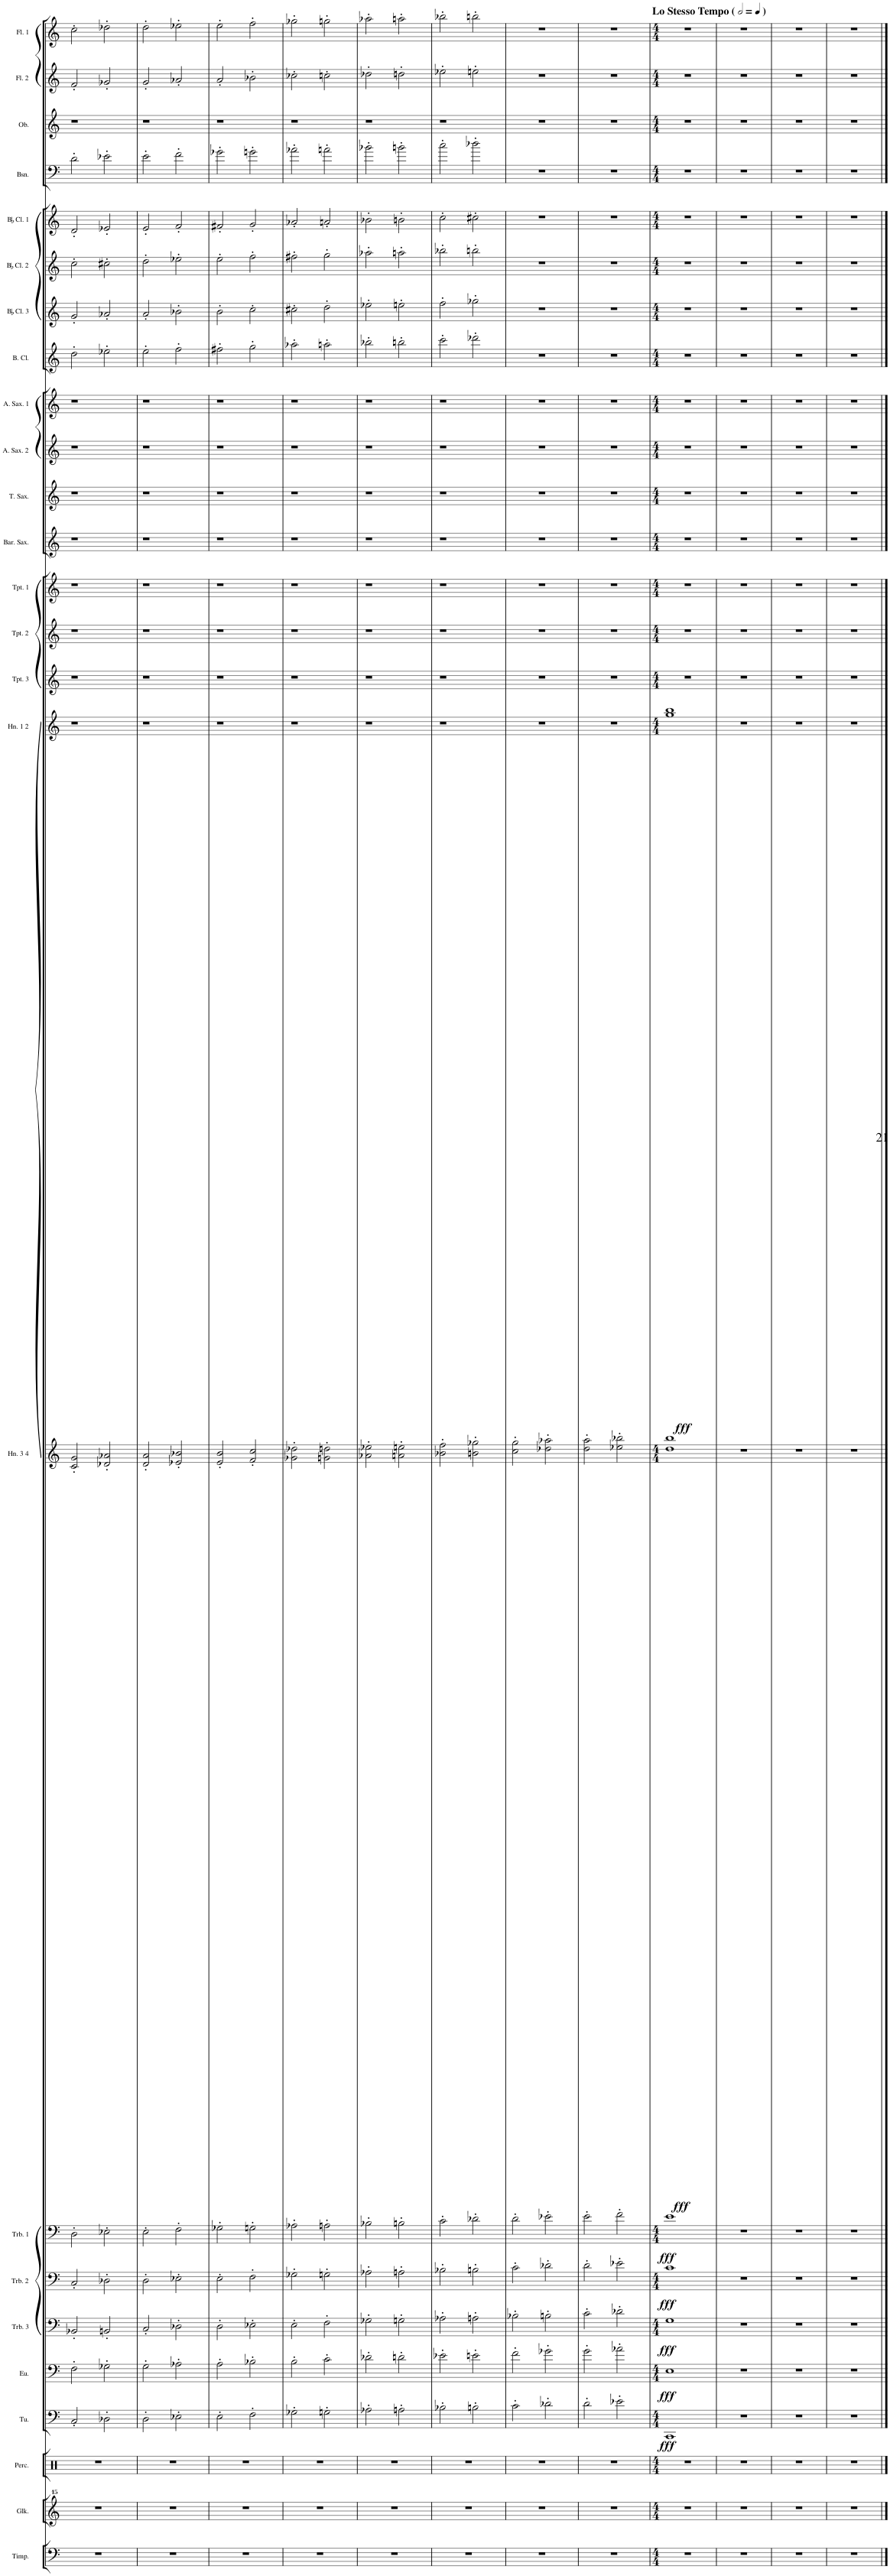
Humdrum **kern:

**kern	**kern	**kern	**kern	**dynam	**kern	**dynam	**kern	**dynam	**kern	**dynam	**kern	**dynam	**kern	**dynam	**kern	**dynam	**kern	**kern	**kern	**kern	**kern	**kern	**kern	**kern	**kern	**kern	**kern	**kern	**kern	**kern	**kern
*part25	*part24	*part23	*part22	*part22	*part21	*part21	*part20	*part20	*part19	*part19	*part18	*part18	*part17	*part17	*part16	*part16	*part15	*part14	*part13	*part12	*part11	*part10	*part9	*part8	*part7	*part6	*part5	*part4	*part3	*part2	*part1
*staff25	*staff24	*staff23	*staff22	*staff22	*staff21	*staff21	*staff20	*staff20	*staff19	*staff19	*staff18	*staff18	*staff17	*staff17	*staff16	*staff16	*staff15	*staff14	*staff13	*staff12	*staff11	*staff10	*staff9	*staff8	*staff7	*staff6	*staff5	*staff4	*staff3	*staff2	*staff1
*I"Timpani	*I"Glockenspiel	*I"Percussion	*I"Tuba	*	*I"Euphonium	*	*I"Trombone 3	*	*I"Trombone 2	*	*I"Trombone 1	*	*I"Horn 3 4	*	*I"Horn 1 2	*	*I"BaccidentalFlat Trumpet 3	*I"BaccidentalFlat Trumpet 2	*I"BaccidentalFlat Trumpet 1	*I"Baritone Saxophone	*I"Tenor Saxophone	*I"Alto Saxophone 2	*I"Alto Saxophone 1	*I"Bass Clarinet	*I"BaccidentalFlat Clarinet 3	*I"BaccidentalFlat Clarinet 2	*I"BaccidentalFlat Clarinet 1	*I"Bassoon	*I"Oboe	*I"Flute 2	*I"Flute 1
*I'Timp.	*I'Glk.	*I'Perc.	*I'Tu.	*	*I'Eu.	*	*I'Trb. 3	*	*I'Trb. 2	*	*I'Trb. 1	*	*I'Hn. 3 4	*	*I'Hn. 1 2	*	*I'Tpt. 3	*I'Tpt. 2	*I'Tpt. 1	*I'Bar. Sax.	*I'T. Sax.	*I'A. Sax. 2	*I'A. Sax. 1	*I'B. Cl.	*I'BaccidentalFlat Cl. 3	*I'BaccidentalFlat Cl. 2	*I'BaccidentalFlat Cl. 1	*I'Bsn.	*I'Ob.	*I'Fl. 2	*I'Fl. 1
!!LO:PB:g=z
*clefF4	*clefG^^2	*clefX	*clefF4	*	*clefF4	*	*clefF4	*	*clefF4	*	*clefF4	*	*clefG2	*	*clefG2	*	*clefG2	*clefG2	*clefG2	*clefG2	*clefG2	*clefG2	*clefG2	*clefG2	*clefG2	*clefG2	*clefG2	*clefF4	*clefG2	*clefG2	*clefG2
*	*	*	*	*	*	*	*	*	*	*	*	*	*Trd4c7	*	*Trd4c7	*	*Trd1c2	*Trd1c2	*Trd1c2	*Trd12c21	*Trd8c14	*Trd5c9	*Trd5c9	*Trd8c14	*Trd1c2	*Trd1c2	*Trd1c2	*	*	*	*
*k[]	*k[]	*k[]	*k[]	*	*k[]	*	*k[]	*	*k[]	*	*k[]	*	*k[]	*	*k[]	*	*k[]	*k[]	*k[]	*k[]	*k[]	*k[]	*k[]	*k[]	*k[]	*k[]	*k[]	*k[]	*k[]	*k[]	*k[]
*M2/2	*M2/2	*M2/2	*M2/2	*	*M2/2	*	*M2/2	*	*M2/2	*	*M2/2	*	*M2/2	*	*M2/2	*	*M2/2	*M2/2	*M2/2	*M2/2	*M2/2	*M2/2	*M2/2	*M2/2	*M2/2	*M2/2	*M2/2	*M2/2	*M2/2	*M2/2	*M2/2
=160	=160	=160	=160	=160	=160	=160	=160	=160	=160	=160	=160	=160	=160	=160	=160	=160	=160	=160	=160	=160	=160	=160	=160	=160	=160	=160	=160	=160	=160	=160	=160
1r	1r	1r	2C'/	.	2F'\	.	2BB-X'/	.	2C'/	.	2D'\	.	2c/' 2g/'	.	1r	.	1r	1r	1r	1r	1r	1r	1r	2dd'\	2g'/	2cc'\	2d'/	2d'\	1r	2f'/	2cc'\
.	.	.	2D-X'\	.	2G-X'\	.	2BBn'/	.	2D-X'\	.	2E-X'\	.	2d-X/' 2a-X/'	.	.	.	.	.	.	.	.	.	.	2ee-X'\	2a-X'/	2cc#X'\	2e-X'/	2e-X'\	.	2g-X'/	2dd-X'\
=161	=161	=161	=161	=161	=161	=161	=161	=161	=161	=161	=161	=161	=161	=161	=161	=161	=161	=161	=161	=161	=161	=161	=161	=161	=161	=161	=161	=161	=161	=161	=161
1r	1r	1r	2D'\	.	2G'\	.	2C'/	.	2D'\	.	2E'\	.	2d/' 2a/'	.	1r	.	1r	1r	1r	1r	1r	1r	1r	2ee'\	2a'/	2dd'\	2e'/	2e'\	1r	2g'/	2dd'\
.	.	.	2E-X'\	.	2A-X'\	.	2D-X'\	.	2E-X'\	.	2F'\	.	2e-X/' 2b-X/'	.	.	.	.	.	.	.	.	.	.	2ff'\	2b-X'\	2ee-X'\	2f'/	2f'\	.	2a-X'/	2ee-X'\
=162	=162	=162	=162	=162	=162	=162	=162	=162	=162	=162	=162	=162	=162	=162	=162	=162	=162	=162	=162	=162	=162	=162	=162	=162	=162	=162	=162	=162	=162	=162	=162
1r	1r	1r	2E'\	.	2A'\	.	2D'\	.	2E'\	.	2G-X'\	.	2e/' 2b/'	.	1r	.	1r	1r	1r	1r	1r	1r	1r	2ff#X'\	2b'\	2ee'\	2f#X'/	2g-X'\	1r	2a'/	2ee'\
.	.	.	2F'\	.	2B-X'\	.	2E-X'\	.	2F'\	.	2Gn'\	.	2f/' 2cc/'	.	.	.	.	.	.	.	.	.	.	2gg'\	2cc'\	2ff'\	2g'/	2gn'\	.	2b-X'\	2ff'\
=163	=163	=163	=163	=163	=163	=163	=163	=163	=163	=163	=163	=163	=163	=163	=163	=163	=163	=163	=163	=163	=163	=163	=163	=163	=163	=163	=163	=163	=163	=163	=163
1r	1r	1r	2G-X'\	.	2B'\	.	2E'\	.	2G-X'\	.	2A-X'\	.	2g-X\' 2dd-X\'	.	1r	.	1r	1r	1r	1r	1r	1r	1r	2aa-X'\	2cc#X'\	2ff#X'\	2a-X'/	2a-X'\	1r	2cc-X'\	2gg-X'\
.	.	.	2Gn'\	.	2c'\	.	2F'\	.	2Gn'\	.	2An'\	.	2gn\' 2ddn\'	.	.	.	.	.	.	.	.	.	.	2aan'\	2dd'\	2gg'\	2an'/	2an'\	.	2ccn'\	2ggn'\
=164	=164	=164	=164	=164	=164	=164	=164	=164	=164	=164	=164	=164	=164	=164	=164	=164	=164	=164	=164	=164	=164	=164	=164	=164	=164	=164	=164	=164	=164	=164	=164
1r	1r	1r	2A-X'\	.	2d-X'\	.	2G-X'\	.	2A-X'\	.	2B-X'\	.	2a-X\' 2ee-X\'	.	1r	.	1r	1r	1r	1r	1r	1r	1r	2bb-X'\	2ee-X'\	2aa-X'\	2b-X'\	2b-X'\	1r	2dd-X'\	2aa-X'\
.	.	.	2An'\	.	2dn'\	.	2Gn'\	.	2An'\	.	2Bn'\	.	2an\' 2een\'	.	.	.	.	.	.	.	.	.	.	2bbn'\	2een'\	2aan'\	2bn'\	2bn'\	.	2ddn'\	2aan'\
=165	=165	=165	=165	=165	=165	=165	=165	=165	=165	=165	=165	=165	=165	=165	=165	=165	=165	=165	=165	=165	=165	=165	=165	=165	=165	=165	=165	=165	=165	=165	=165
1r	1r	1r	2B-X'\	.	2e-X'\	.	2A-X'\	.	2B-X'\	.	2c'\	.	2b-X\' 2ff\'	.	1r	.	1r	1r	1r	1r	1r	1r	1r	2ccc'\	2ff'\	2bb-X'\	2cc'\	2cc'\	1r	2ee-X'\	2bb-X'\
.	.	.	2Bn'\	.	2en'\	.	2An'\	.	2Bn'\	.	2d-X'\	.	2bn\' 2gg-X\'	.	.	.	.	.	.	.	.	.	.	2ddd-X'\	2gg-X'\	2bbn'\	2cc#X'\	2dd-X'\	.	2een'\	2bbn'\
=166	=166	=166	=166	=166	=166	=166	=166	=166	=166	=166	=166	=166	=166	=166	=166	=166	=166	=166	=166	=166	=166	=166	=166	=166	=166	=166	=166	=166	=166	=166	=166
1r	1r	1r	2c'\	.	2f'\	.	2B-X'\	.	2c'\	.	2d'\	.	2cc\' 2gg\'	.	1r	.	1r	1r	1r	1r	1r	1r	1r	1r	1r	1r	1r	1r	1r	1r	1r
.	.	.	2d-X'\	.	2g-X'\	.	2Bn'\	.	2d-X'\	.	2e-X'\	.	2dd-X\' 2aa-X\'	.	.	.	.	.	.	.	.	.	.	.	.	.	.	.	.	.	.
=167	=167	=167	=167	=167	=167	=167	=167	=167	=167	=167	=167	=167	=167	=167	=167	=167	=167	=167	=167	=167	=167	=167	=167	=167	=167	=167	=167	=167	=167	=167	=167
1r	1r	1r	2d'\	.	2g'\	.	2c'\	.	2d'\	.	2e'\	.	2dd\' 2aa\'	.	1r	.	1r	1r	1r	1r	1r	1r	1r	1r	1r	1r	1r	1r	1r	1r	1r
.	.	.	2e-X'\	.	2a-X'\	.	2d-X'\	.	2e-X'\	.	2f'\	.	2ee-X\' 2bb-X\'	.	.	.	.	.	.	.	.	.	.	.	.	.	.	.	.	.	.
=168	=168	=168	=168	=168	=168	=168	=168	=168	=168	=168	=168	=168	=168	=168	=168	=168	=168	=168	=168	=168	=168	=168	=168	=168	=168	=168	=168	=168	=168	=168	=168
*M4/4	*M4/4	*M4/4	*M4/4	*	*M4/4	*	*M4/4	*	*M4/4	*	*M4/4	*	*M4/4	*	*M4/4	*	*M4/4	*M4/4	*M4/4	*M4/4	*M4/4	*M4/4	*M4/4	*M4/4	*M4/4	*M4/4	*M4/4	*M4/4	*M4/4	*M4/4	*M4/4
!	!	!	!	!	!	!	!	!	!	!	!	!	!	!	!	!	!	!	!	!	!	!	!	!	!	!	!	!	!	!	!LO:TX:a:B:t=Lo Stesso Tempo (
!	!	!	!	!	!	!	!	!	!	!	!	!	!	!	!	!	!	!	!	!	!	!	!	!	!	!	!	!	!	!	!LO:TX:a:B:t=)
!	!	!	!	!LO:DY:b	!	!LO:DY:b	!	!LO:DY:b	!	!LO:DY:b	!	!LO:DY:b	!	!LO:DY:b	!	!LO:DY:b	!	!	!	!	!	!	!	!	!	!	!	!	!	!	!
1r	1r	1r	1CC	fff	1E	fff	1G	fff	1c	fff	1e	fff	1dd 1bb	fff	1gg 1bb	fff	1r	1r	1r	1r	1r	1r	1r	1r	1r	1r	1r	1r	1r	1r	1r
=169	=169	=169	=169	=169	=169	=169	=169	=169	=169	=169	=169	=169	=169	=169	=169	=169	=169	=169	=169	=169	=169	=169	=169	=169	=169	=169	=169	=169	=169	=169	=169
1r	1r	1r	1r	.	1r	.	1r	.	1r	.	1r	.	1r	.	1r	.	1r	1r	1r	1r	1r	1r	1r	1r	1r	1r	1r	1r	1r	1r	1r
=170	=170	=170	=170	=170	=170	=170	=170	=170	=170	=170	=170	=170	=170	=170	=170	=170	=170	=170	=170	=170	=170	=170	=170	=170	=170	=170	=170	=170	=170	=170	=170
1r	1r	1r	1r	.	1r	.	1r	.	1r	.	1r	.	1r	.	1r	.	1r	1r	1r	1r	1r	1r	1r	1r	1r	1r	1r	1r	1r	1r	1r
=171	=171	=171	=171	=171	=171	=171	=171	=171	=171	=171	=171	=171	=171	=171	=171	=171	=171	=171	=171	=171	=171	=171	=171	=171	=171	=171	=171	=171	=171	=171	=171
1r	1r	1r	1r	.	1r	.	1r	.	1r	.	1r	.	1r	.	1r	.	1r	1r	1r	1r	1r	1r	1r	1r	1r	1r	1r	1r	1r	1r	1r
==	==	==	==	==	==	==	==	==	==	==	==	==	==	==	==	==	==	==	==	==	==	==	==	==	==	==	==	==	==	==	==
*-	*-	*-	*-	*-	*-	*-	*-	*-	*-	*-	*-	*-	*-	*-	*-	*-	*-	*-	*-	*-	*-	*-	*-	*-	*-	*-	*-	*-	*-	*-	*-
